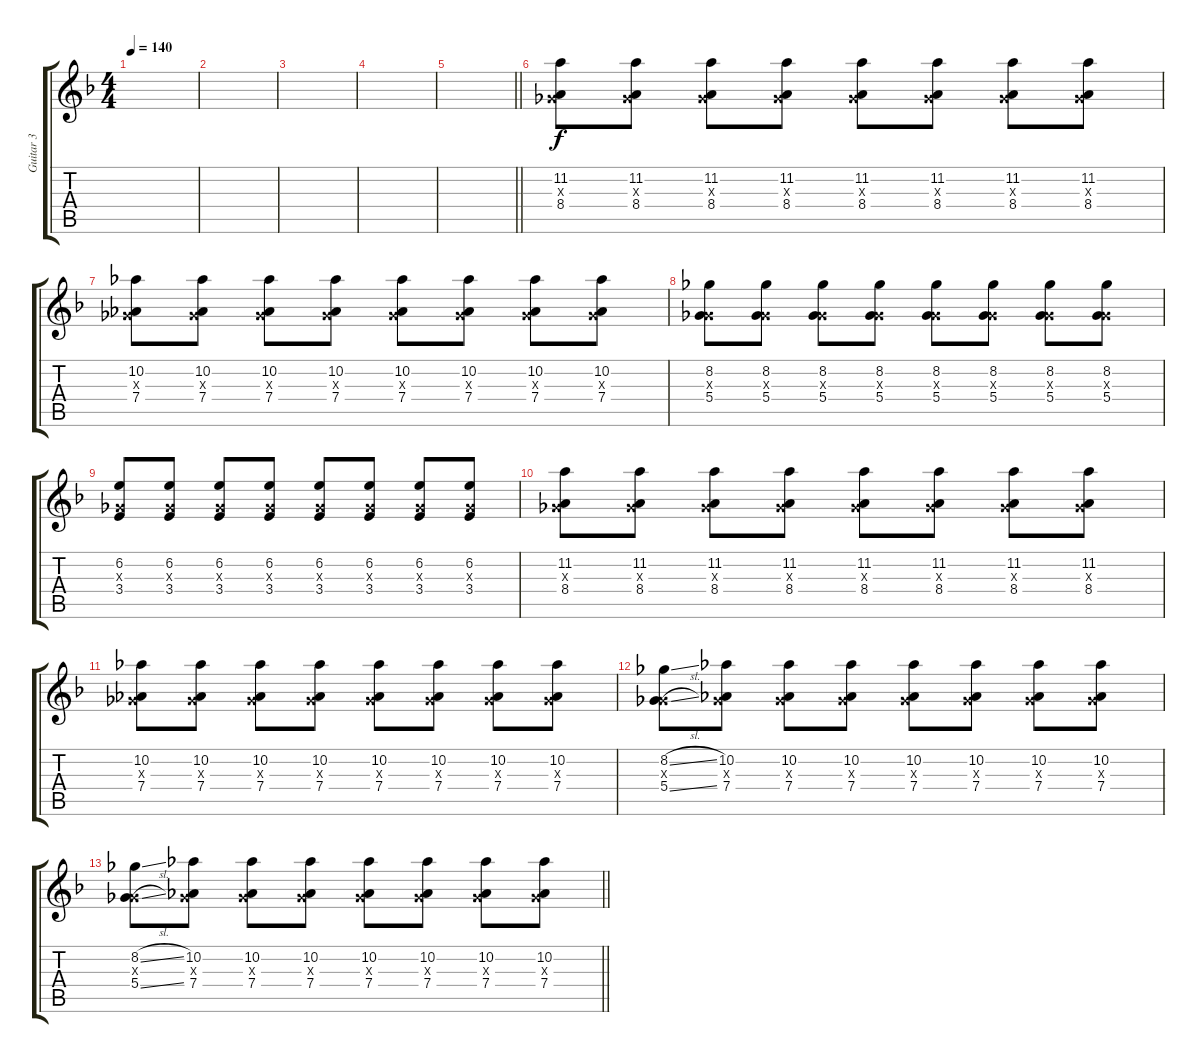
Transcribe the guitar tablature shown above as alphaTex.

\track ("Guitar 3" "Guitar 3") {instrument distortionguitar}
\staff {score tabs}
\tuning (Eb4 Bb3 Gb3 Db3 Ab2 Eb2) {hide}
\ts (4 4)
\tempo 140
\clef g2
\ks f
|
|
|
|
\barLineRight lightlight
|
(11.2 0.3{x} 8.4).8 (11.2 0.3{x} 8.4).8 (11.2 0.3{x} 8.4).8 (11.2 0.3{x} 8.4).8 (11.2 0.3{x} 8.4).8 (11.2 0.3{x} 8.4).8 (11.2 0.3{x} 8.4).8 (11.2 0.3{x} 8.4).8 |
(10.2 0.3{x} 7.4).8 (10.2 0.3{x} 7.4).8 (10.2 0.3{x} 7.4).8 (10.2 0.3{x} 7.4).8 (10.2 0.3{x} 7.4).8 (10.2 0.3{x} 7.4).8 (10.2 0.3{x} 7.4).8 (10.2 0.3{x} 7.4).8 |
(8.2 0.3{x} 5.4).8 (8.2 0.3{x} 5.4).8 (8.2 0.3{x} 5.4).8 (8.2 0.3{x} 5.4).8 (8.2 0.3{x} 5.4).8 (8.2 0.3{x} 5.4).8 (8.2 0.3{x} 5.4).8 (8.2 0.3{x} 5.4).8 |
(6.2 0.3{x} 3.4).8 (6.2 0.3{x} 3.4).8 (6.2 0.3{x} 3.4).8 (6.2 0.3{x} 3.4).8 (6.2 0.3{x} 3.4).8 (6.2 0.3{x} 3.4).8 (6.2 0.3{x} 3.4).8 (6.2 0.3{x} 3.4).8 |
(11.2 0.3{x} 8.4).8 (11.2 0.3{x} 8.4).8 (11.2 0.3{x} 8.4).8 (11.2 0.3{x} 8.4).8 (11.2 0.3{x} 8.4).8 (11.2 0.3{x} 8.4).8 (11.2 0.3{x} 8.4).8 (11.2 0.3{x} 8.4).8 |
(10.2 0.3{x} 7.4).8 (10.2 0.3{x} 7.4).8 (10.2 0.3{x} 7.4).8 (10.2 0.3{x} 7.4).8 (10.2 0.3{x} 7.4).8 (10.2 0.3{x} 7.4).8 (10.2 0.3{x} 7.4).8 (10.2 0.3{x} 7.4).8 |
(8.2{sl} 0.3{x} 5.4{sl}).8 (10.2 0.3{x} 7.4).8 (10.2 0.3{x} 7.4).8 (10.2 0.3{x} 7.4).8 (10.2 0.3{x} 7.4).8 (10.2 0.3{x} 7.4).8 (10.2 0.3{x} 7.4).8 (10.2 0.3{x} 7.4).8 |
\barLineRight lightlight
(8.2{sl} 0.3{x} 5.4{sl}).8 (10.2 0.3{x} 7.4).8 (10.2 0.3{x} 7.4).8 (10.2 0.3{x} 7.4).8 (10.2 0.3{x} 7.4).8 (10.2 0.3{x} 7.4).8 (10.2 0.3{x} 7.4).8 (10.2 0.3{x} 7.4).8
